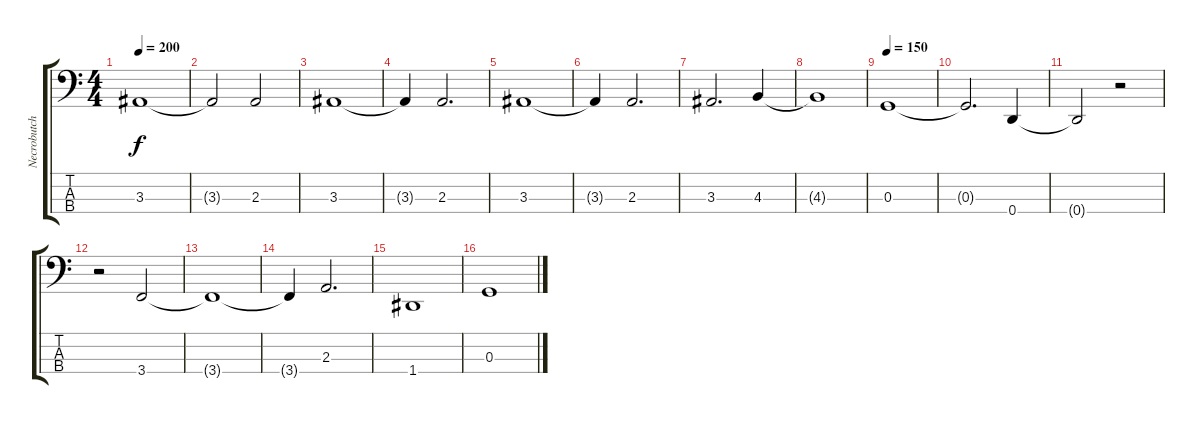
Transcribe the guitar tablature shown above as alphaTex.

\track ("Necrobutcher" "Necrobutch") {instrument electricbassfinger}
\staff {score tabs}
\tuning (F2 C2 G1 D1) {hide}
\ts (4 4)
\tempo 200
\clef f4
\ks c
3.3.1{dy f} |
3.3{t}.2 2.3.2 |
3.3.1 |
3.3{t}.4 2.3.2{d} |
3.3.1 |
3.3{t}.4 2.3.2{d} |
3.3.2{d} 4.3.4 |
4.3{t}.1 |
\tempo 150
0.3.1 |
0.3{t}.2{d} 0.4.4 |
0.4{t}.2 r.2 |
r.2 3.4.2 |
3.4{t}.1 |
3.4{t}.4 2.3.2{d} |
1.4.1 |
0.3.1
